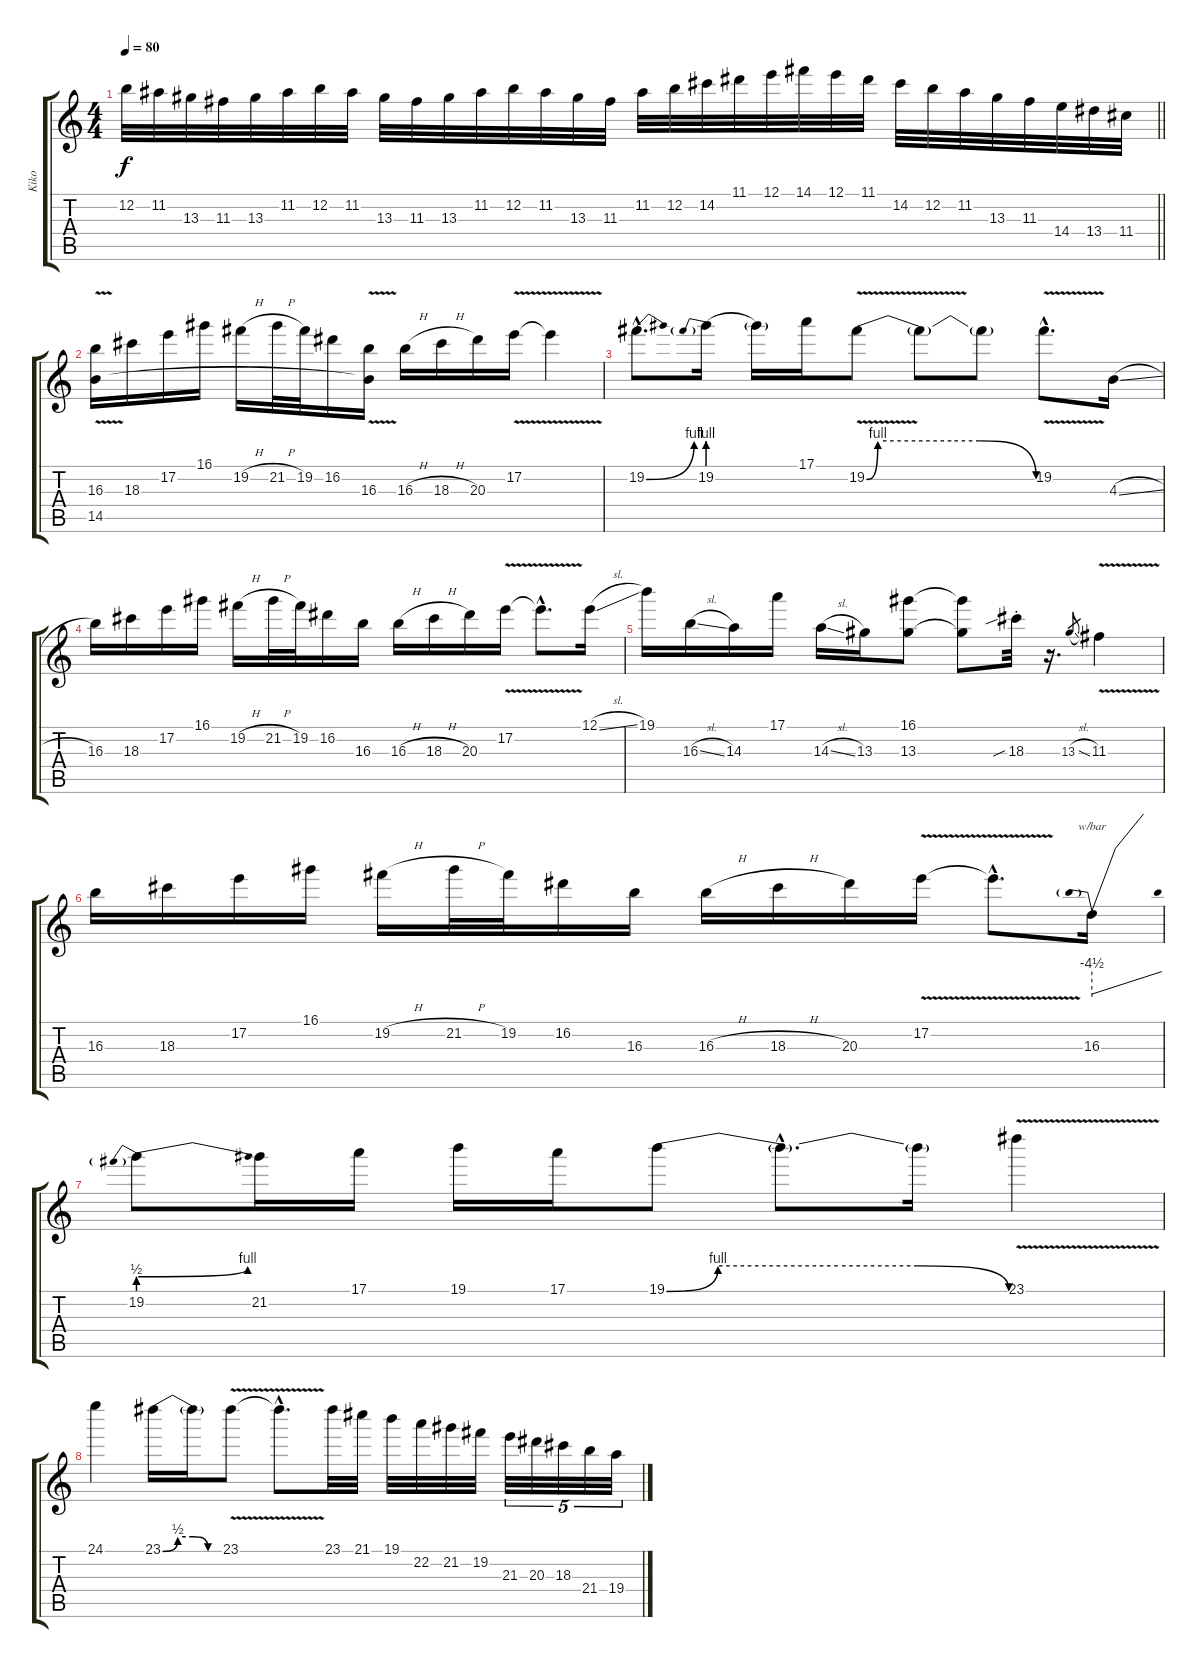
\track ("Kiko" "Kiko") {instrument distortionguitar}
\staff {score tabs}
\tuning (E4 B3 G3 D3 A2 E2) {hide}
\ts (4 4)
\tempo 80
\clef g2
\barLineRight lightlight
\ks c
12.2.32{dy f} 11.2.32 13.3.32 11.3.32 13.3.32 11.2.32 12.2.32 11.2.32 13.3.32 11.3.32 13.3.32 11.2.32 12.2.32 11.2.32 13.3.32 11.3.32 11.2.32 12.2.32 14.2.32 11.1.32 12.1.32 14.1.32 12.1.32 11.1.32 14.2.32 12.2.32 11.2.32 13.3.32 11.3.32 14.4.32 13.4.32 11.4.32 |
(16.3 14.5{v}).16 18.3.16 17.2.16 16.1.16 19.2{h}.16 21.2{h}.32 19.2.32 16.2.16 (16.3 14.5{t}).16 16.3{h}.16 18.3{h}.16 20.3.16 17.2{v}.16 17.2{t}.4 |
19.2{be (bend 0 0 60 4) hac}.8{d} 19.2{be (prebend 0 4 60 4)}.16 19.2{t}.16 17.1.16 19.2{be (custom 0 0 4 4 30 4 40 4 60 0) v}.8 19.2{t}.8 19.2{t}.8 19.2{v hac}.8{d} 4.3{sl}.16 |
16.3.16 18.3.16 17.2.16 16.1.16 19.2{h}.16 21.2{h}.32 19.2.32 16.2.16 16.3.16 16.3{h}.16 18.3{h}.16 20.3.16 17.2{v}.16 17.2{hac t}.8{d} 12.1{sl}.16 |
19.1.16 16.3{sl}.16 14.3.16 17.1.16 14.3{sl}.16 13.3.16 (16.1 13.3).8 (16.1{t} 13.3{t}).8 18.3{sib st}.32 r.16{d} 13.3{sl}.8{gr} 11.3{v}.4 |
16.3.16 18.3.16 17.2.16 16.1.16 19.2{h}.16 21.2{h}.32 19.2.32 16.2.16 16.3.16 16.3{h}.16 18.3{h}.16 20.3.16 17.2{v}.16 17.2{hac t}.8{d} 16.3.16{tbe (predivedive default 0 -18 60 0)} |
19.2{be (prebendbend 0 2 60 4)}.8 21.2.16 17.1.16 19.1.16 17.1.16 19.1{be (custom 0 0 9 4 30 4 44 4 60 0)}.8 19.1{hac t}.8{d} 19.1{t}.16 23.1{v}.4 |
24.1.4 23.1{be (custom 0 0 15 2 30 2 45 0 60 0)}.16 23.1{t}.16 23.1{v}.8 23.1{hac t}.8{d} 23.1.32 21.1.32 19.1.32 22.2.32 21.2.32 19.2.32 21.3.32{tu (5 4)} 20.3.32{tu (5 4)} 18.3.32{tu (5 4)} 21.4.32{tu (5 4)} 19.4.32{tu (5 4)}
